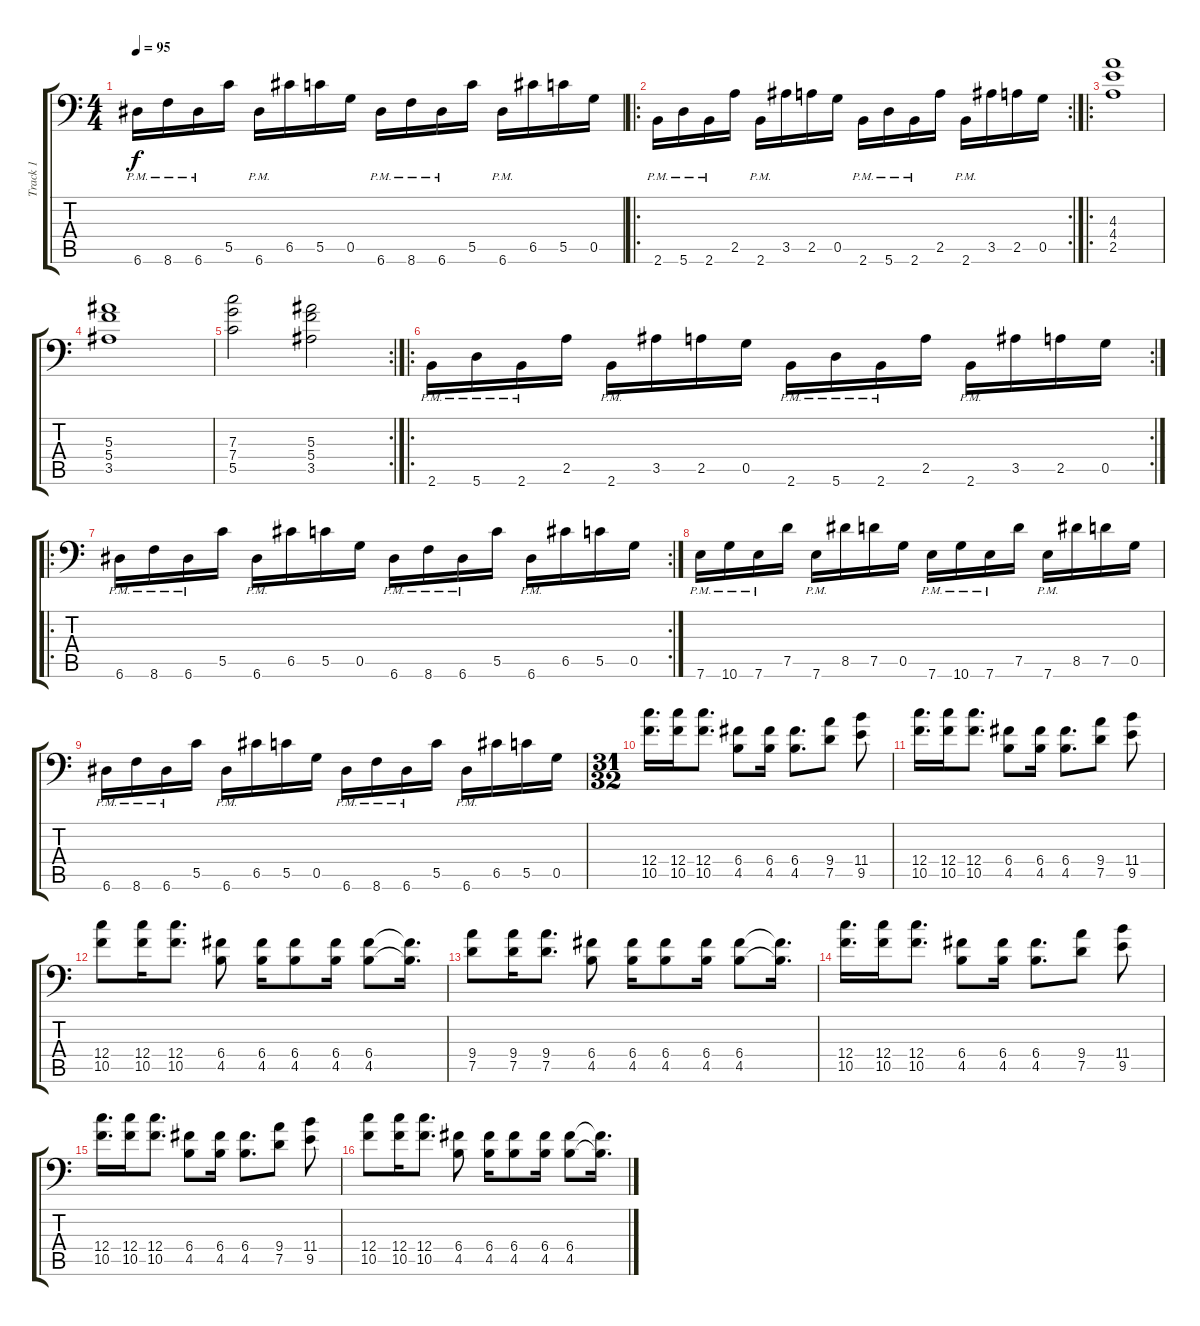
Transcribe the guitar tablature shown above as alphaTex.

\track ("Track 1" "Track 1") {instrument distortionguitar}
\staff {score tabs}
\tuning (D4 A3 F3 C3 G2 A1) {hide}
\ts (4 4)
\tempo 95
\clef f4
\ks c
6.6{pm}.16{dy f} 8.6{pm}.16 6.6{pm}.16 5.5.16 6.6{pm}.16 6.5.16 5.5.16 0.5.16 6.6{pm}.16 8.6{pm}.16 6.6{pm}.16 5.5.16 6.6{pm}.16 6.5.16 5.5.16 0.5.16 |
\ro
\rc 2
2.6{pm}.16 5.6{pm}.16 2.6{pm}.16 2.5.16 2.6{pm}.16 3.5.16 2.5.16 0.5.16 2.6{pm}.16 5.6{pm}.16 2.6{pm}.16 2.5.16 2.6{pm}.16 3.5.16 2.5.16 0.5.16 |
\ro
(4.3 4.4 2.5).1 |
(5.3 5.4 3.5).1 |
\rc 2
(7.3 7.4 5.5).2 (5.3 5.4 3.5).2 |
\ro
\rc 2
2.6{pm}.16 5.6{pm}.16 2.6{pm}.16 2.5.16 2.6{pm}.16 3.5.16 2.5.16 0.5.16 2.6{pm}.16 5.6{pm}.16 2.6{pm}.16 2.5.16 2.6{pm}.16 3.5.16 2.5.16 0.5.16 |
\ro
\rc 2
6.6{pm}.16 8.6{pm}.16 6.6{pm}.16 5.5.16 6.6{pm}.16 6.5.16 5.5.16 0.5.16 6.6{pm}.16 8.6{pm}.16 6.6{pm}.16 5.5.16 6.6{pm}.16 6.5.16 5.5.16 0.5.16 |
7.6{pm}.16 10.6{pm}.16 7.6{pm}.16 7.5.16 7.6{pm}.16 8.5.16 7.5.16 0.5.16 7.6{pm}.16 10.6{pm}.16 7.6{pm}.16 7.5.16 7.6{pm}.16 8.5.16 7.5.16 0.5.16 |
6.6{pm}.16 8.6{pm}.16 6.6{pm}.16 5.5.16 6.6{pm}.16 6.5.16 5.5.16 0.5.16 6.6{pm}.16 8.6{pm}.16 6.6{pm}.16 5.5.16 6.6{pm}.16 6.5.16 5.5.16 0.5.16 |
\ts (31 32)
(12.4 10.5).16{d} (12.4 10.5).16 (12.4 10.5).8{d} (6.4 4.5).8 (6.4 4.5).16 (6.4 4.5).8{d} (9.4 7.5).8 (11.4 9.5).8 |
(12.4 10.5).16{d} (12.4 10.5).16 (12.4 10.5).8{d} (6.4 4.5).8 (6.4 4.5).16 (6.4 4.5).8{d} (9.4 7.5).8 (11.4 9.5).8 |
(12.4 10.5).8 (12.4 10.5).16 (12.4 10.5).8{d} (6.4 4.5).8 (6.4 4.5).16 (6.4 4.5).8 (6.4 4.5).16 (6.4 4.5).8 (6.4{t} 4.5{t}).16{d} |
(9.4 7.5).8 (9.4 7.5).16 (9.4 7.5).8{d} (6.4 4.5).8 (6.4 4.5).16 (6.4 4.5).8 (6.4 4.5).16 (6.4 4.5).8 (6.4{t} 4.5{t}).16{d} |
(12.4 10.5).16{d} (12.4 10.5).16 (12.4 10.5).8{d} (6.4 4.5).8 (6.4 4.5).16 (6.4 4.5).8{d} (9.4 7.5).8 (11.4 9.5).8 |
(12.4 10.5).16{d} (12.4 10.5).16 (12.4 10.5).8{d} (6.4 4.5).8 (6.4 4.5).16 (6.4 4.5).8{d} (9.4 7.5).8 (11.4 9.5).8 |
(12.4 10.5).8 (12.4 10.5).16 (12.4 10.5).8{d} (6.4 4.5).8 (6.4 4.5).16 (6.4 4.5).8 (6.4 4.5).16 (6.4 4.5).8 (6.4{t} 4.5{t}).16{d}
